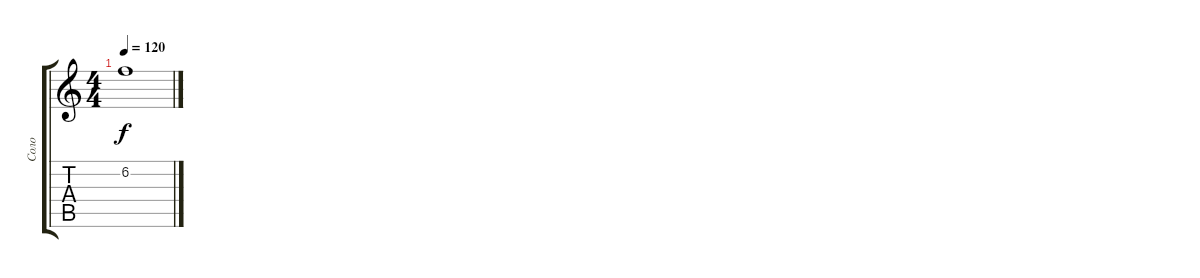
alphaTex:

\track ("Соло" "Соло") {instrument acousticguitarsteel}
\staff {score tabs}
\tuning (E4 B3 G3 D3 A2 E2) {hide}
\ts (4 4)
\tempo 120
\clef g2
\ks c
6.2.1{dy f}
